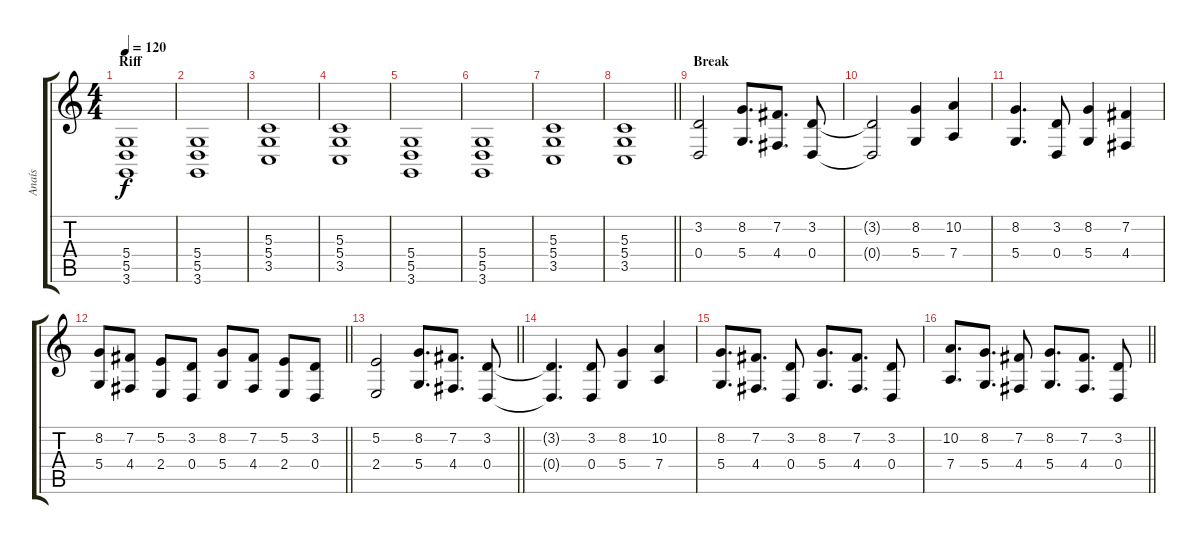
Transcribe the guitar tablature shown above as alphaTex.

\track ("Anaís" "Anaís") {instrument acousticgrandpiano}
\staff {score tabs}
\tuning (E4 B3 G3 D3 A2 E2) {hide}
\ts (4 4)
\section ("" "Riff")
\tempo 120
\clef g2
\ks c
(5.4 5.5 3.6).1{dy f} |
(5.4 5.5 3.6).1 |
(5.3 5.4 3.5).1 |
(5.3 5.4 3.5).1 |
(5.4 5.5 3.6).1 |
(5.4 5.5 3.6).1 |
(5.3 5.4 3.5).1 |
\barLineRight lightlight
(5.3 5.4 3.5).1 |
\section ("" "Break")
(3.2 0.4).2 (8.2 5.4).8{d} (7.2 4.4).8{d} (3.2 0.4).8 |
(3.2{t} 0.4{t}).2 (8.2 5.4).4 (10.2 7.4).4 |
(8.2 5.4).4{d} (3.2 0.4).8 (8.2 5.4).4 (7.2 4.4).4 |
\barLineRight lightlight
(8.2 5.4).8 (7.2 4.4).8 (5.2 2.4).8 (3.2 0.4).8 (8.2 5.4).8 (7.2 4.4).8 (5.2 2.4).8 (3.2 0.4).8 |
\barLineRight lightlight
(5.2 2.4).2 (8.2 5.4).8{d} (7.2 4.4).8{d} (3.2 0.4).8 |
(3.2{t} 0.4{t}).4{d} (3.2 0.4).8 (8.2 5.4).4 (10.2 7.4).4 |
(8.2 5.4).8{d} (7.2 4.4).8{d} (3.2 0.4).8 (8.2 5.4).8{d} (7.2 4.4).8{d} (3.2 0.4).8 |
\barLineRight lightlight
(10.2 7.4).8{d} (8.2 5.4).8{d} (7.2 4.4).8 (8.2 5.4).8{d} (7.2 4.4).8{d} (3.2 0.4).8
